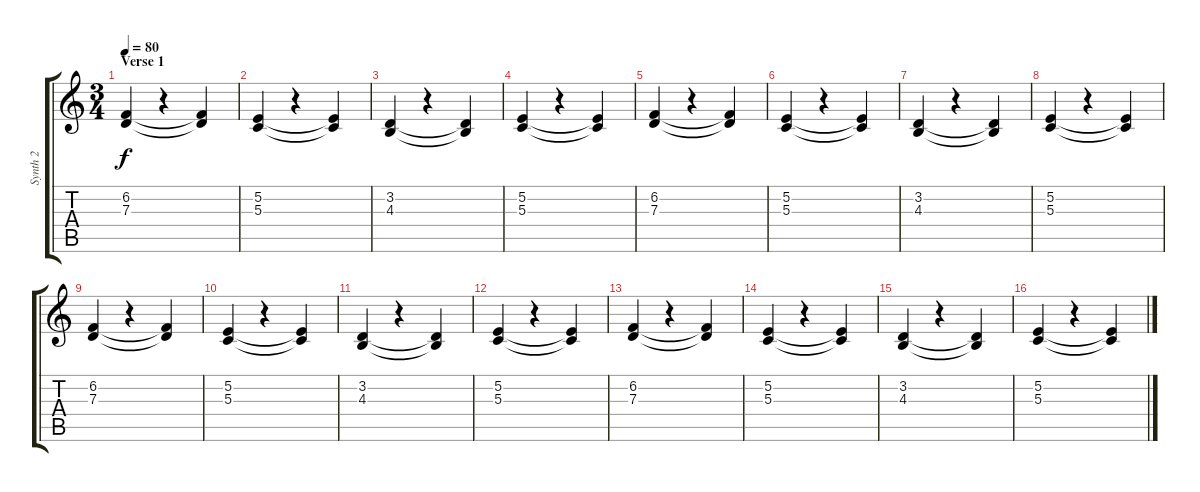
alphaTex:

\track ("Synth 2" "Synth 2") {instrument synthstrings1}
\staff {score tabs}
\tuning (E4 B3 G3 D3 A2 E2) {hide}
\ts (3 4)
\section ("" "Verse 1")
\tempo 80
\clef g2
\ks c
(6.2 7.3).4{dy f} r.4 (6.2{t} 7.3{t}).4 |
(5.2 5.3).4 r.4 (5.2{t} 5.3{t}).4 |
(3.2 4.3).4 r.4 (3.2{t} 4.3{t}).4 |
(5.2 5.3).4 r.4 (5.2{t} 5.3{t}).4 |
(6.2 7.3).4 r.4 (6.2{t} 7.3{t}).4 |
(5.2 5.3).4 r.4 (5.2{t} 5.3{t}).4 |
(3.2 4.3).4 r.4 (3.2{t} 4.3{t}).4 |
(5.2 5.3).4 r.4 (5.2{t} 5.3{t}).4 |
(6.2 7.3).4 r.4 (6.2{t} 7.3{t}).4 |
(5.2 5.3).4 r.4 (5.2{t} 5.3{t}).4 |
(3.2 4.3).4 r.4 (3.2{t} 4.3{t}).4 |
(5.2 5.3).4 r.4 (5.2{t} 5.3{t}).4 |
(6.2 7.3).4 r.4 (6.2{t} 7.3{t}).4 |
(5.2 5.3).4 r.4 (5.2{t} 5.3{t}).4 |
(3.2 4.3).4 r.4 (3.2{t} 4.3{t}).4 |
(5.2 5.3).4 r.4 (5.2{t} 5.3{t}).4
